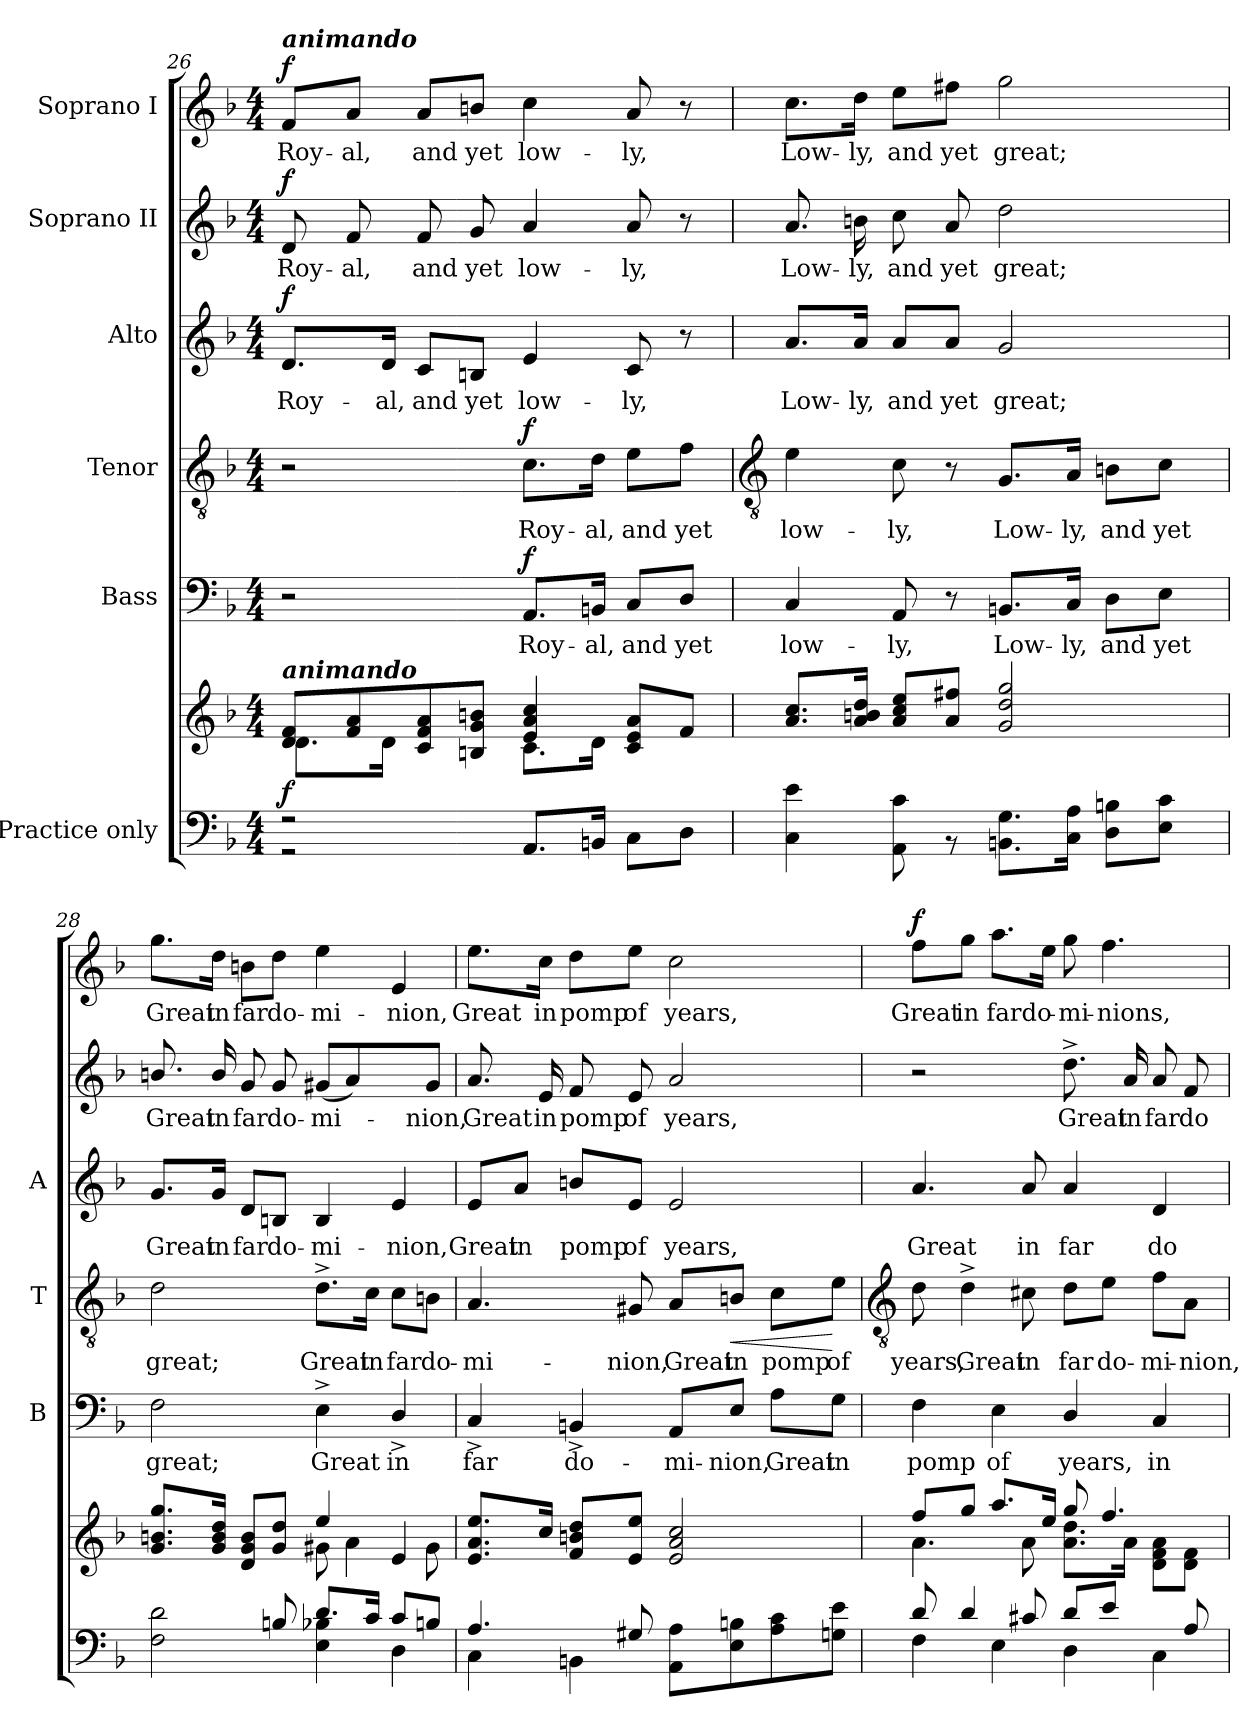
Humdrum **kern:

**kern	**kern	**dynam	**kern	**text	**dynam	**kern	**text	**dynam	**kern	**text	**dynam	**kern	**text	**dynam	**kern	**text	**dynam
*part6	*part6	*part6	*part5	*part5	*part5	*part4	*part4	*part4	*part3	*part3	*part3	*part2	*part2	*part2	*part1	*part1	*part1
*staff7	*staff6	*staff6/7	*staff5	*staff5	*staff5	*staff4	*staff4	*staff4	*staff3	*staff3	*staff3	*staff2	*staff2	*staff2	*staff1	*staff1	*staff1
*I"Practice only	*	*	*I"Bass	*	*	*I"Tenor	*	*	*I"Alto	*	*	*I"Soprano II	*	*	*I"Soprano I	*	*
*	*	*	*I'B	*	*	*I'T	*	*	*I'A	*	*	*	*	*	*	*	*
*clefF4	*clefG2	*	*clefF4	*	*	*clefGv2	*	*	*clefG2	*	*	*clefG2	*	*	*clefG2	*	*
*k[b-]	*k[b-]	*	*k[b-]	*	*	*k[b-]	*	*	*k[b-]	*	*	*k[b-]	*	*	*k[b-]	*	*
*F:	*F:	*	*F:	*	*	*F:	*	*	*F:	*	*	*F:	*	*	*F:	*	*
*M4/4	*M4/4	*	*M4/4	*	*	*M4/4	*	*	*M4/4	*	*	*M4/4	*	*	*M4/4	*	*
=26	=26	=26	=26	=26	=26	=26	=26	=26	=26	=26	=26	=26	=26	=26	=26	=26	=26
*^	*^	*	*	*	*	*	*	*	*	*	*	*	*	*	*	*	*
!	!	!	!	!	!	!	!	!	!	!	!	!	!	!	!	!	!LO:TX:a:Bi:t=animando	!	!
!	!	!LO:TX:a:Bi:t=animando	!	!	!	!	!	!	!	!	!	!	!	!	!	!	!	!	!
!	!	!	!	!LO:DY:b	!	!	!	!	!	!	!	!LO:LY:b	!LO:DY:b	!	!LO:LY:b	!LO:DY:b	!	!LO:LY:b	!LO:DY:b
2r	2r	8d 8fL	8.d\L	f	2r	.	.	2r	.	.	8.d/L	Roy-	f	8d	Roy-	f	8f/L	Roy-	f
!	!	!	!	!	!	!	!	!	!	!	!	!	!	!	!LO:LY:b	!	!	!LO:LY:b	!
.	.	8f 8a	.	.	.	.	.	.	.	.	.	.	.	8f	-al,	.	8a/J	-al,	.
!	!	!	!	!	!	!	!	!	!	!	!	!LO:LY:b	!	!	!	!	!	!	!
.	.	.	16d\J	.	.	.	.	.	.	.	16d/Jk	-al,	.	.	.	.	.	.	.
!	!	!	!	!	!	!	!	!	!	!	!	!LO:LY:b	!	!	!LO:LY:b	!	!	!LO:LY:b	!
.	.	8c 8f 8a	4ryy	.	.	.	.	.	.	.	8c/L	and	.	8f	and	.	8a/L	and	.
!	!	!	!	!	!	!	!	!	!	!	!	!LO:LY:b	!	!	!LO:LY:b	!	!	!LO:LY:b	!
.	.	8Bn 8g 8bnJ	.	.	.	.	.	.	.	.	8Bn/J	yet	.	8g	yet	.	8bn/J	yet	.
!	!	!	!	!	!	!LO:LY:b	!LO:DY:b	!	!LO:LY:b	!LO:DY:b	!	!LO:LY:b	!	!	!LO:LY:b	!	!	!LO:LY:b	!
2ryy	8.AA/L	4e 4a 4cc	8.c\L	.	8.AA/L	Roy-	f	8.c\L	Roy-	f	4e	low-	.	4a	low-	.	4cc	low-	.
!	!	!	!	!	!	!LO:LY:b	!	!	!LO:LY:b	!	!	!	!	!	!	!	!	!	!
.	16BBn/J	.	16d\J	.	16BBn/Jk	-al,	.	16d\Jk	-al,	.	.	.	.	.	.	.	.	.	.
!	!	!	!	!	!	!LO:LY:b	!	!	!LO:LY:b	!	!	!LO:LY:b	!	!	!LO:LY:b	!	!	!LO:LY:b	!
.	8C\L	8c 8e 8aL	4ryy	.	8C/L	and	.	8e\L	and	.	8c	-ly,	.	8a	-ly,	.	8a	-ly,	.
!	!	!	!	!	!	!LO:LY:b	!	!	!LO:LY:b	!	!	!	!	!	!	!	!	!	!
.	8D\J	8fJ	.	.	8D/J	yet	.	8f\J	yet	.	8r	.	.	8r	.	.	8r	.	.
*	*	*v	*v	*	*	*	*	*	*	*	*	*	*	*	*	*	*	*	*
!!LO:LB:g=z
=27	=27	=27	=27	=27	=27	=27	=27	=27	=27	=27	=27	=27	=27	=27	=27	=27	=27	=27
*	*	*	*	*	*	*	*clefGv2	*	*	*	*	*	*	*	*	*	*	*
*	*	*^	*	*	*	*	*	*	*	*	*	*	*	*	*	*	*	*
*	*	*	*^	*	*	*	*	*	*	*	*	*	*	*	*	*	*	*	*
!	!	!	!	!	!	!	!LO:LY:b	!	!	!LO:LY:b	!	!	!LO:LY:b	!	!	!LO:LY:b	!	!	!LO:LY:b	!
1ryy	4C\ 4e\	8.a 8.ccL	2ryy	1ryy	.	4C	low-	.	4e	low-	.	8.a/L	Low-	.	8.a	Low-	.	8.cc\L	Low-	.
!	!	!	!	!	!	!	!	!	!	!	!	!	!LO:LY:b	!	!	!LO:LY:b	!	!	!LO:LY:b	!
.	.	16a 16bn 16ddJ	.	.	.	.	.	.	.	.	.	16a/Jk	-ly,	.	16bn	-ly,	.	16dd\Jk	-ly,	.
!	!	!	!	!	!	!	!LO:LY:b	!	!	!LO:LY:b	!	!	!LO:LY:b	!	!	!LO:LY:b	!	!	!LO:LY:b	!
.	8AA\ 8c\	8a 8cc 8eeL	.	.	.	8AA	-ly,	.	8c	-ly,	.	8a/L	and	.	8cc	and	.	8ee\L	and	.
!	!	!	!	!	!	!	!	!	!	!	!	!	!LO:LY:b	!	!	!LO:LY:b	!	!	!LO:LY:b	!
.	8r	8a 8ff#XJ	.	.	.	8r	.	.	8r	.	.	8a/J	yet	.	8a	yet	.	8ff#X\J	yet	.
!	!	!	!	!	!	!	!LO:LY:b	!	!	!LO:LY:b	!	!	!LO:LY:b	!	!	!LO:LY:b	!	!	!LO:LY:b	!
.	8.BBn\ 8.G\L	2g 2dd 2gg	8.ryy	.	.	8.BBn/L	Low-	.	8.G/L	Low-	.	2g	great;	.	2dd	great;	.	2gg	great;	.
!	!	!	!	!	!	!	!LO:LY:b	!	!	!LO:LY:b	!	!	!	!	!	!	!	!	!	!
.	16C\ 16A\J	.	4ryy	.	.	16C/Jk	-ly,	.	16A/Jk	-ly,	.	.	.	.	.	.	.	.	.	.
!	!	!	!	!	!	!	!LO:LY:b	!	!	!LO:LY:b	!	!	!	!	!	!	!	!	!	!
.	8D\ 8Bn\L	.	.	.	.	8D\L	and	.	8Bn\L	and	.	.	.	.	.	.	.	.	.	.
!	!	!	!	!	!	!	!LO:LY:b	!	!	!LO:LY:b	!	!	!	!	!	!	!	!	!	!
.	8E\ 8c\J	.	.	.	.	8E\J	yet	.	8c\J	yet	.	.	.	.	.	.	.	.	.	.
.	.	.	16ryy	.	.	.	.	.	.	.	.	.	.	.	.	.	.	.	.	.
=28	=28	=28	=28	=28	=28	=28	=28	=28	=28	=28	=28	=28	=28	=28	=28	=28	=28	=28	=28	=28
!	!	!	!	!	!	!	!LO:LY:b	!	!	!LO:LY:b	!	!	!LO:LY:b	!	!	!LO:LY:b	!	!	!LO:LY:b	!
4.ryy	2F\ 2d\	8.g 8.bn 8.ggL	2ryy	1ryy	.	2F	great;	.	2d	great;	.	8.g/L	Great	.	8.bn/	Great	.	8.gg\L	Great	.
!	!	!	!	!	!	!	!	!	!	!	!	!	!LO:LY:b	!	!	!LO:LY:b	!	!	!LO:LY:b	!
.	.	16g 16b 16ddJ	.	.	.	.	.	.	.	.	.	16g/Jk	in	.	16b/	in	.	16dd\Jk	in	.
!	!	!	!	!	!	!	!	!	!	!	!	!	!LO:LY:b	!	!	!LO:LY:b	!	!	!LO:LY:b	!
.	.	8d 8g 8bL	.	.	.	.	.	.	.	.	.	8d/L	far	.	8g	far	.	8bn\L	far	.
!	!	!	!	!	!	!	!	!	!	!	!	!	!LO:LY:b	!	!	!LO:LY:b	!	!	!LO:LY:b	!
8Bn/	.	8g 8ddJ	.	.	.	.	.	.	.	.	.	8Bn/J	do-	.	8g	do-	.	8dd\J	do-	.
!	!	!	!	!	!	!	!LO:LY:b	!	!	!LO:LY:b	!	!	!LO:LY:b	!	!	!LO:LY:b	!	!	!LO:LY:b	!
8.d/L	4E\ 4B-\	4ee/	8g#X\	.	.	4E^	Great	.	8.d^\L	Great	.	4B	-mi-	.	(<8g#XL	-mi-	.	4ee	-mi-	.
.	.	.	4a\	.	.	.	.	.	.	.	.	.	.	.	4a)	.	.	.	.	.
!	!	!	!	!	!	!	!	!	!	!LO:LY:b	!	!	!	!	!	!	!	!	!	!
16c/J	.	.	.	.	.	.	.	.	16c\Jk	in	.	.	.	.	.	.	.	.	.	.
!	!	!	!	!	!	!	!LO:LY:b	!	!	!LO:LY:b	!	!	!LO:LY:b	!	!	!	!	!	!LO:LY:b	!
8c/L	4D\	4e	.	.	.	4D^/	in	.	8c\L	far	.	4e	-nion,	.	.	.	.	4e	-nion,	.
!	!	!	!	!	!	!	!	!	!	!LO:LY:b	!	!	!	!	!	!LO:LY:b	!	!	!	!
8B/J	.	.	8g#\	.	.	.	.	.	8Bn\J	do-	.	.	.	.	8g#J	nion,	.	.	.	.
=29	=29	=29	=29	=29	=29	=29	=29	=29	=29	=29	=29	=29	=29	=29	=29	=29	=29	=29	=29	=29
!	!	!	!	!	!	!	!LO:LY:b	!	!	!LO:LY:b	!	!	!LO:LY:b	!	!	!LO:LY:b	!	!	!LO:LY:b	!
4.A/	4C\	8.e 8.a 8.eeL	1ryy	1ryy	.	4C^	far	.	4.A	-mi-	.	8e/L	Great	.	8.a	Great	.	8.ee\L	Great	.
!	!	!	!	!	!	!	!	!	!	!	!	!	!LO:LY:b	!	!	!	!	!	!	!
.	.	.	.	.	.	.	.	.	.	.	.	8a/J	in	.	.	.	.	.	.	.
!	!	!	!	!	!	!	!	!	!	!	!	!	!	!	!	!LO:LY:b	!	!	!LO:LY:b	!
.	.	16ccJ	.	.	.	.	.	.	.	.	.	.	.	.	16e	in	.	16cc\Jk	in	.
!	!	!	!	!	!	!	!LO:LY:b	!	!	!	!	!	!LO:LY:b	!	!	!LO:LY:b	!	!	!LO:LY:b	!
.	4BBn\	8f 8bn 8ddL	.	.	.	4BBn^	do-	.	.	.	.	8bn/L	pomp	.	8f	pomp	.	8dd\L	pomp	.
!	!	!	!	!	!	!	!	!	!	!LO:LY:b	!	!	!LO:LY:b	!	!	!LO:LY:b	!	!	!LO:LY:b	!
8G#X/	.	8e 8eeJ	.	.	.	.	.	.	8G#X	-nion,	.	8e/J	of	.	8e	of	.	8ee\J	of	.
!	!	!	!	!	!	!	!LO:LY:b	!	!	!LO:LY:b	!	!	!LO:LY:b	!	!	!LO:LY:b	!	!	!LO:LY:b	!
2ryy	8AA 8AL	2e 2a 2cc	.	.	.	8AA/L	-mi-	.	8A/L	Great	.	2e	years,	.	2a	years,	.	2cc	years,	.
!	!	!	!	!	!	!	!LO:LY:b	!	!	!LO:LY:b	!LO:HP:b	!	!	!	!	!	!	!	!	!
.	8E 8Bn	.	.	.	.	8E/J	-nion,	.	8Bn/J	in	<	.	.	.	.	.	.	.	.	.
!	!	!	!	!	!	!	!LO:LY:b	!	!	!LO:LY:b	!	!	!	!	!	!	!	!	!	!
.	8A 8c	.	.	.	.	8A\L	Great	.	8c\L	pomp	.	.	.	.	.	.	.	.	.	.
!	!	!	!	!	!	!	!LO:LY:b	!	!	!LO:LY:b	!	!	!	!	!	!	!	!	!	!
.	8G 8eJ	.	.	.	.	8G\J	in	.	8e\J	of	[	.	.	.	.	.	.	.	.	.
!!LO:LB:g=z
=30	=30	=30	=30	=30	=30	=30	=30	=30	=30	=30	=30	=30	=30	=30	=30	=30	=30	=30	=30	=30
*	*	*	*	*	*	*	*	*	*clefGv2	*	*	*	*	*	*	*	*	*	*	*
!	!	!	!	!	!	!	!LO:LY:b	!	!	!LO:LY:b	!	!	!LO:LY:b	!	!	!	!	!	!LO:LY:b	!LO:DY:b
8d/	4F\	8ff/L	2ryy	4.a\	.	4F	pomp	.	8d	years,	.	4.a	Great	.	2r	.	.	8ff\L	Great	f
!	!	!	!	!	!	!	!	!	!	!LO:LY:b	!	!	!	!	!	!	!	!	!LO:LY:b	!
4d/	.	8gg/J	.	.	.	.	.	.	4d^	Great	.	.	.	.	.	.	.	8gg\J	in	.
!	!	!	!	!	!	!	!LO:LY:b	!	!	!	!	!	!	!	!	!	!	!	!LO:LY:b	!
.	4E\	8.aa/L	.	.	.	4E	of	.	.	.	.	.	.	.	.	.	.	8.aa\L	far	.
!	!	!	!	!	!	!	!	!	!	!LO:LY:b	!	!	!LO:LY:b	!	!	!	!	!	!	!
8c#X/	.	.	.	8a\	.	.	.	.	8c#X	in	.	8a	in	.	.	.	.	.	.	.
!	!	!	!	!	!	!	!	!	!	!	!	!	!	!	!	!	!	!	!LO:LY:b	!
.	.	16ee/J	.	.	.	.	.	.	.	.	.	.	.	.	.	.	.	16ee\Jk	do-	.
!	!	!	!	!	!	!	!LO:LY:b	!	!	!LO:LY:b	!	!	!LO:LY:b	!	!	!LO:LY:b	!	!	!LO:LY:b	!
8d/L	4D\	8gg/	8.a\ 8.dd\L	2ryy	.	4D/	years,	.	8d\L	far	.	4a	far	.	8.dd^	Great	.	8gg	-mi-	.
!	!	!	!	!	!	!	!	!	!	!LO:LY:b	!	!	!	!	!	!	!	!	!LO:LY:b	!
8e/J	.	4.ff/	.	.	.	.	.	.	8e\J	do-	.	.	.	.	.	.	.	4.ff	-nions,	.
!	!	!	!	!	!	!	!	!	!	!	!	!	!	!	!	!LO:LY:b	!	!	!	!
.	.	.	16a\J	.	.	.	.	.	.	.	.	.	.	.	16a	in	.	.	.	.
!	!	!	!	!	!	!	!LO:LY:b	!	!	!LO:LY:b	!	!	!LO:LY:b	!	!	!LO:LY:b	!	!	!	!
8ryy	4C\	.	8d\ 8f\ 8a\L	.	.	4C	in	.	8f\L	-mi-	.	4d	do-	.	8a	far	.	.	.	.
!	!	!	!	!	!	!	!	!	!	!LO:LY:b	!	!	!	!	!	!LO:LY:b	!	!	!	!
8A/	.	.	8d\ 8f\J	.	.	.	.	.	8A\J	-nion,	.	.	.	.	8f	do-	.	.	.	.
*v	*v	*	*	*	*	*	*	*	*	*	*	*	*	*	*	*	*	*	*	*
*	*v	*v	*v	*	*	*	*	*	*	*	*	*	*	*	*	*	*	*	*
=	=	=	=	=	=	=	=	=	=	=	=	=	=	=	=	=	=
*-	*-	*-	*-	*-	*-	*-	*-	*-	*-	*-	*-	*-	*-	*-	*-	*-	*-
